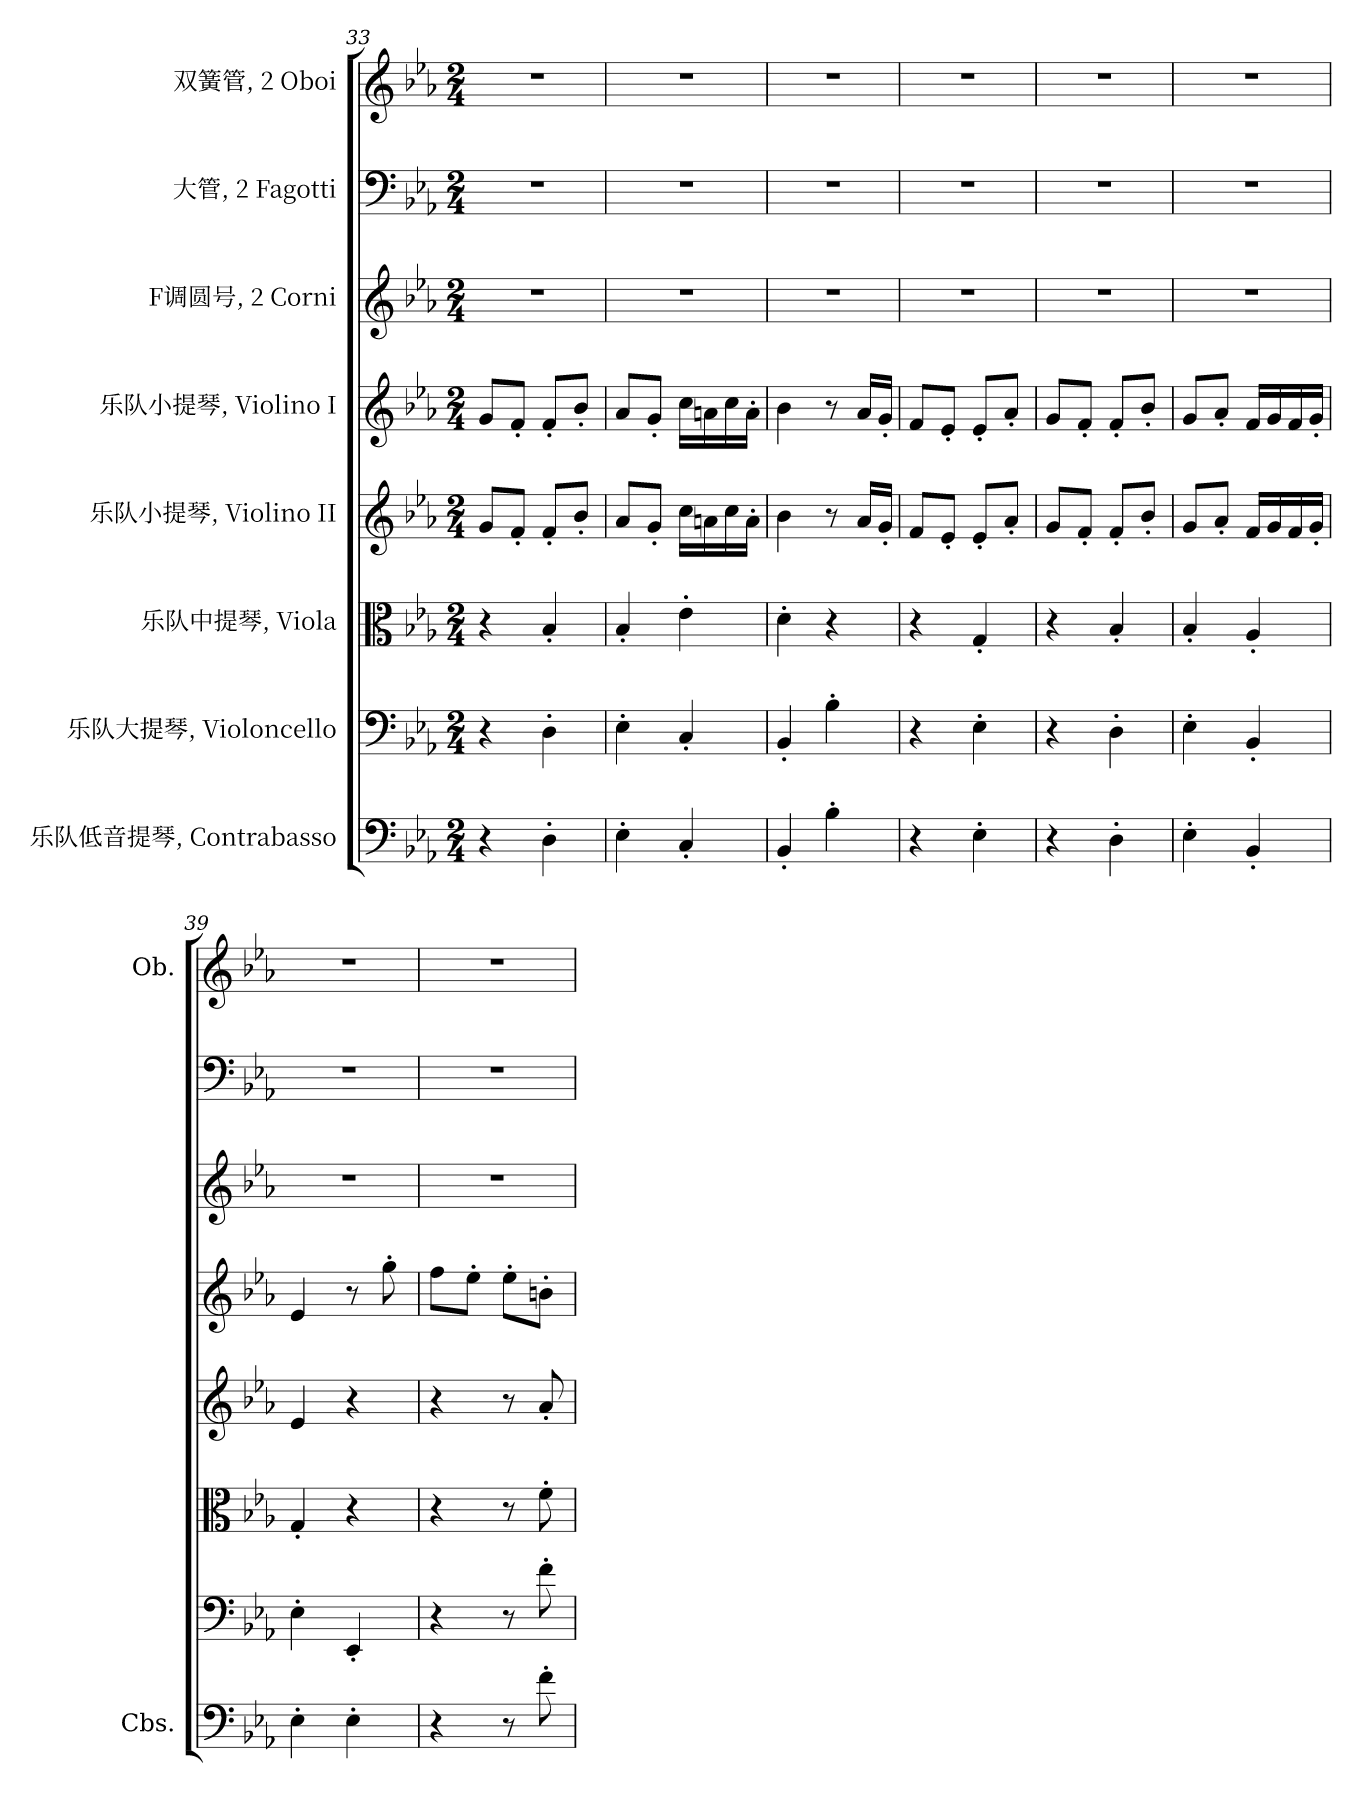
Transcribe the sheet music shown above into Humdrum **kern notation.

**kern	**kern	**kern	**kern	**kern	**kern	**kern	**kern
*part8	*part7	*part6	*part5	*part4	*part3	*part2	*part1
*staff8	*staff7	*staff6	*staff5	*staff4	*staff3	*staff2	*staff1
*I"乐队低音提琴, Contrabasso	*I"乐队大提琴, Violoncello	*I"乐队中提琴, Viola	*I"乐队小提琴, Violino II	*I"乐队小提琴, Violino I	*I"F调圆号, 2 Corni	*I"大管, 2 Fagotti	*I"双簧管, 2 Oboi
*I'Cbs.	*	*	*	*	*	*	*I'Ob.
*clefF4	*clefF4	*clefC3	*clefG2	*clefG2	*clefG2	*clefF4	*clefG2
*ITrd7c12	*	*	*	*	*ITrd4c7	*	*
*k[b-e-a-]	*k[b-e-a-]	*k[b-e-a-]	*k[b-e-a-]	*k[b-e-a-]	*k[b-e-a-d-]	*k[b-e-a-]	*k[b-e-a-]
*M2/4	*M2/4	*M2/4	*M2/4	*M2/4	*M2/4	*M2/4	*M2/4
=33	=33	=33	=33	=33	=33	=33	=33
4r	4r	4r	8g/L	8g/L	2r	2r	2r
.	.	.	8f'/J	8f'/J	.	.	.
4DD'\	4D'\	4B-'/	8f'/L	8f'/L	.	.	.
.	.	.	8b-'/J	8b-'/J	.	.	.
=34	=34	=34	=34	=34	=34	=34	=34
4EE-'\	4E-'\	4B-'/	8a-/L	8a-/L	2r	2r	2r
.	.	.	8g'/J	8g'/J	.	.	.
4CC'/	4C'/	4e-'\	16cc\LL	16cc\LL	.	.	.
.	.	.	16an\	16an\	.	.	.
.	.	.	16cc\	16cc\	.	.	.
.	.	.	16a'\JJ	16a'\JJ	.	.	.
!!LO:PB:g=z
=35	=35	=35	=35	=35	=35	=35	=35
4BBB-'/	4BB-'/	4d'\	4b-\	4b-\	2r	2r	2r
4BB-'\	4B-'\	4r	8r	8r	.	.	.
.	.	.	16a-/LL	16a-/LL	.	.	.
.	.	.	16g'/JJ	16g'/JJ	.	.	.
=36	=36	=36	=36	=36	=36	=36	=36
4r	4r	4r	8f/L	8f/L	2r	2r	2r
.	.	.	8e-'/J	8e-'/J	.	.	.
4EE-'\	4E-'\	4G'/	8e-'/L	8e-'/L	.	.	.
.	.	.	8a-'/J	8a-'/J	.	.	.
=37	=37	=37	=37	=37	=37	=37	=37
4r	4r	4r	8g/L	8g/L	2r	2r	2r
.	.	.	8f'/J	8f'/J	.	.	.
4DD'\	4D'\	4B-'/	8f'/L	8f'/L	.	.	.
.	.	.	8b-'/J	8b-'/J	.	.	.
=38	=38	=38	=38	=38	=38	=38	=38
4EE-'\	4E-'\	4B-'/	8g/L	8g/L	2r	2r	2r
.	.	.	8a-'/J	8a-'/J	.	.	.
4BBB-'/	4BB-'/	4A-'/	16f/LL	16f/LL	.	.	.
.	.	.	16g/	16g/	.	.	.
.	.	.	16f/	16f/	.	.	.
.	.	.	16g'/JJ	16g'/JJ	.	.	.
=39	=39	=39	=39	=39	=39	=39	=39
4EE-'\	4E-'\	4G'/	4e-/	4e-/	2r	2r	2r
4EE-'\	4EE-'/	4r	4r	8r	.	.	.
.	.	.	.	8gg'\	.	.	.
=40	=40	=40	=40	=40	=40	=40	=40
4r	4r	4r	4r	8ff\L	2r	2r	2r
.	.	.	.	8ee-'\J	.	.	.
8r	8r	8r	8r	8ee-'\L	.	.	.
8F'\	8f'\	8f'\	8a-'/	8bn'\J	.	.	.
=	=	=	=	=	=	=	=
*-	*-	*-	*-	*-	*-	*-	*-
